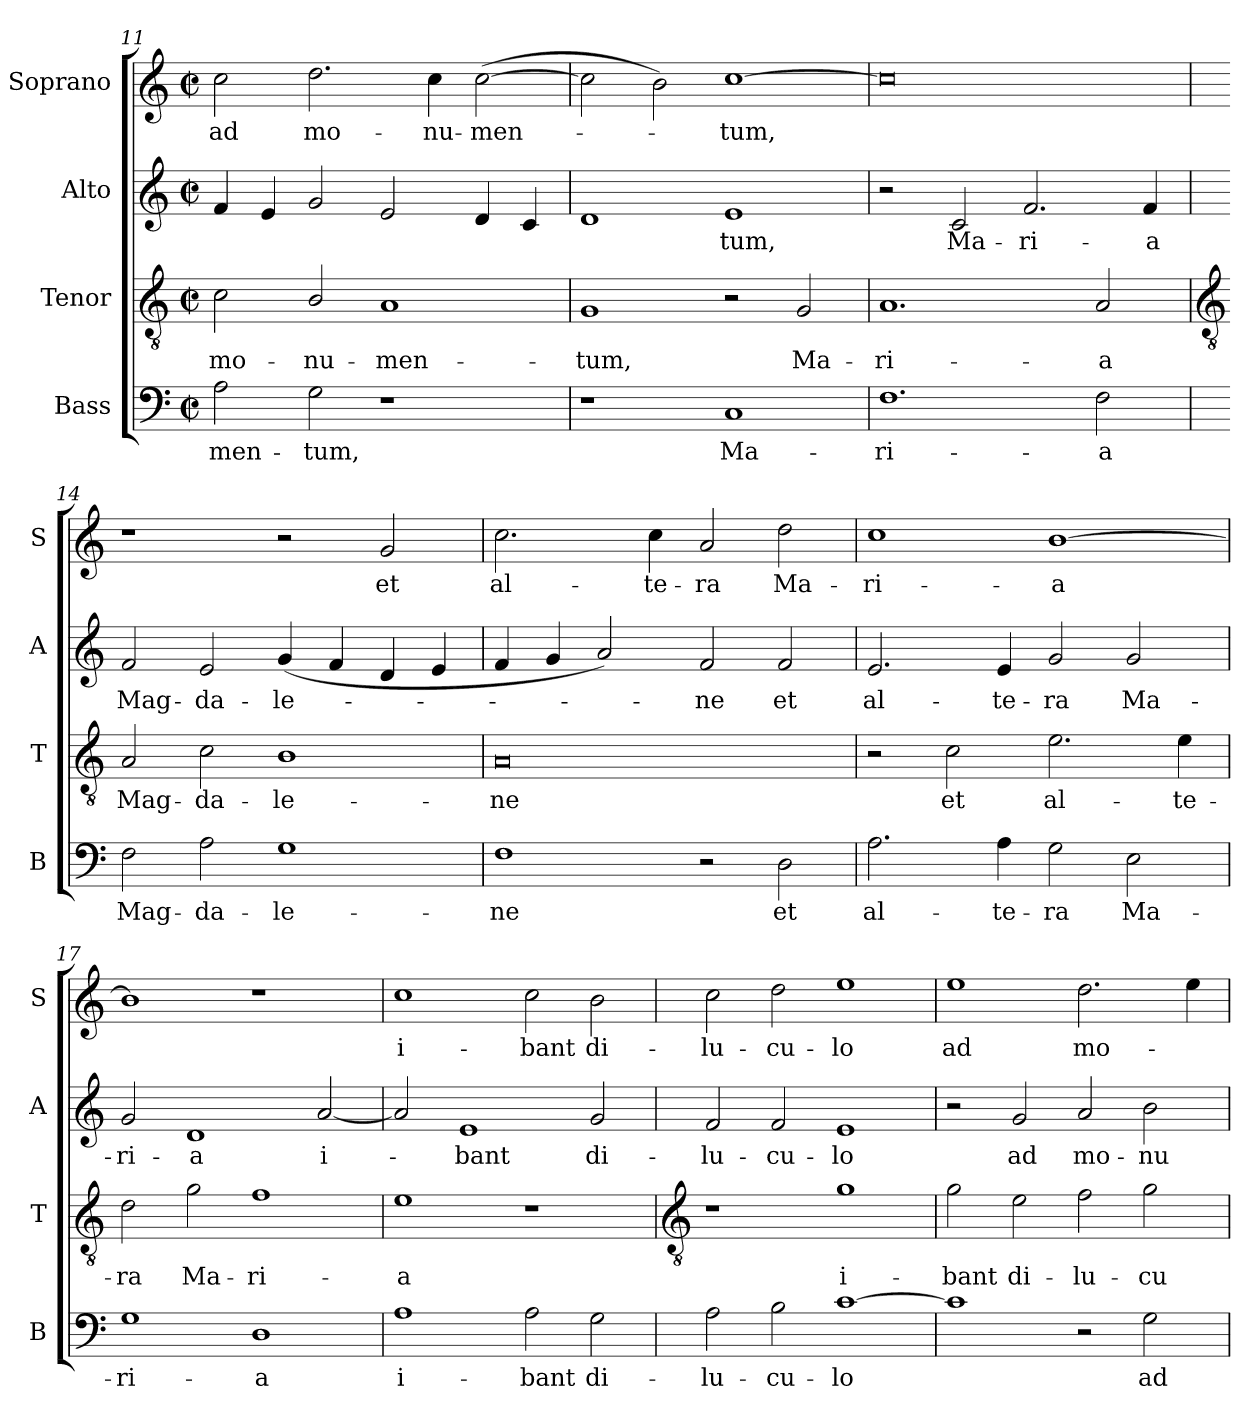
**kern	**text	**kern	**text	**kern	**text	**kern	**text
*part4	*part4	*part3	*part3	*part2	*part2	*part1	*part1
*staff4	*staff4	*staff3	*staff3	*staff2	*staff2	*staff1	*staff1
*I"Bass	*	*I"Tenor	*	*I"Alto	*	*I"Soprano	*
*I'B	*	*I'T	*	*I'A	*	*I'S	*
*clefF4	*	*clefGv2	*	*clefG2	*	*clefG2	*
*k[]	*	*k[]	*	*k[]	*	*k[]	*
*C:	*	*C:	*	*C:	*	*C:	*
*M4/2	*	*M4/2	*	*M4/2	*	*M4/2	*
*met(c|)	*	*met(c|)	*	*met(c|)	*	*met(c|)	*
=11	=11	=11	=11	=11	=11	=11	=11
!	!LO:LY:b	!	!LO:LY:b	!	!	!	!LO:LY:b
2A	-men-	2c	mo-	4f	.	2cc	ad
.	.	.	.	4e	.	.	.
!	!LO:LY:b	!	!LO:LY:b	!	!	!	!LO:LY:b
2G	-tum,	2B/	-nu-	2g	.	2.dd	mo-
!	!	!	!LO:LY:b	!	!	!	!
1r	.	1A	-men-	2e	.	.	.
!	!	!	!	!	!	!	!LO:LY:b
.	.	.	.	.	.	4cc	-nu-
!	!	!	!	!	!	!	!LO:LY:b
.	.	.	.	4d	.	(>[2cc	-men-
.	.	.	.	4c	.	.	.
=12	=12	=12	=12	=12	=12	=12	=12
!	!	!	!LO:LY:b	!	!	!	!
1r	.	1G	-tum,	1d	.	2cc]	.
.	.	.	.	.	.	2b)	.
!	!LO:LY:b	!	!	!	!LO:LY:b	!	!LO:LY:b
1C	Ma-	2r	.	1e	tum,	[1cc	tum,
!	!	!	!LO:LY:b	!	!	!	!
.	.	2G	Ma-	.	.	.	.
=13	=13	=13	=13	=13	=13	=13	=13
!	!LO:LY:b	!	!LO:LY:b	!	!	!	!
1.F	-ri-	1.A	-ri-	2r	.	0cc]	.
!	!	!	!	!	!LO:LY:b	!	!
.	.	.	.	2c	Ma-	.	.
!	!	!	!	!	!LO:LY:b	!	!
.	.	.	.	2.f	-ri-	.	.
!	!LO:LY:b	!	!LO:LY:b	!	!	!	!
2F	-a	2A	-a	.	.	.	.
!	!	!	!	!	!LO:LY:b	!	!
.	.	.	.	4f	-a	.	.
!!LO:LB:g=z
=14	=14	=14	=14	=14	=14	=14	=14
*	*	*clefGv2	*	*	*	*	*
!	!LO:LY:b	!	!LO:LY:b	!	!LO:LY:b	!	!
2F	Mag-	2A	Mag-	2f	Mag-	1r	.
!	!LO:LY:b	!	!LO:LY:b	!	!LO:LY:b	!	!
2A	-da-	2c	-da-	2e	-da-	.	.
!	!LO:LY:b	!	!LO:LY:b	!	!LO:LY:b	!	!
1G	-le-	1B	-le-	(<4g	-le-	2r	.
.	.	.	.	4f	.	.	.
!	!	!	!	!	!	!	!LO:LY:b
.	.	.	.	4d	.	2g	et
.	.	.	.	4e	.	.	.
=15	=15	=15	=15	=15	=15	=15	=15
!	!LO:LY:b	!	!LO:LY:b	!	!	!	!LO:LY:b
1F	-ne	0A	-ne	4f	.	2.cc	al-
.	.	.	.	4g	.	.	.
.	.	.	.	2a)	.	.	.
!	!	!	!	!	!	!	!LO:LY:b
.	.	.	.	.	.	4cc	-te-
!	!	!	!	!	!LO:LY:b	!	!LO:LY:b
2r	.	.	.	2f	ne	2a	-ra
!	!LO:LY:b	!	!	!	!LO:LY:b	!	!LO:LY:b
2D	et	.	.	2f	et	2dd	Ma-
=16	=16	=16	=16	=16	=16	=16	=16
!	!LO:LY:b	!	!	!	!LO:LY:b	!	!LO:LY:b
2.A	al-	2r	.	2.e	al-	1cc	-ri-
!	!	!	!LO:LY:b	!	!	!	!
.	.	2c	et	.	.	.	.
!	!LO:LY:b	!	!	!	!LO:LY:b	!	!
4A	-te-	.	.	4e	-te-	.	.
!	!LO:LY:b	!	!LO:LY:b	!	!LO:LY:b	!	!LO:LY:b
2G	-ra	2.e	al-	2g	-ra	[1b	-a
!	!LO:LY:b	!	!	!	!LO:LY:b	!	!
2E	Ma-	.	.	2g	Ma-	.	.
!	!	!	!LO:LY:b	!	!	!	!
.	.	4e	-te-	.	.	.	.
=17	=17	=17	=17	=17	=17	=17	=17
!	!LO:LY:b	!	!LO:LY:b	!	!LO:LY:b	!	!
1G	-ri-	2d	-ra	2g	-ri-	1b]	.
!	!	!	!LO:LY:b	!	!LO:LY:b	!	!
.	.	2g	Ma-	1d	-a	.	.
!	!LO:LY:b	!	!LO:LY:b	!	!	!	!
1D	-a	1f	-ri-	.	.	1r	.
!	!	!	!	!	!LO:LY:b	!	!
.	.	.	.	[2a	i-	.	.
=18	=18	=18	=18	=18	=18	=18	=18
!	!LO:LY:b	!	!LO:LY:b	!	!	!	!LO:LY:b
1A	i-	1e	-a	2a]	.	1cc	i-
!	!	!	!	!	!LO:LY:b	!	!
.	.	.	.	1e	bant	.	.
!	!LO:LY:b	!	!	!	!	!	!LO:LY:b
2A	-bant	1r	.	.	.	2cc	-bant
!	!LO:LY:b	!	!	!	!LO:LY:b	!	!LO:LY:b
2G	di-	.	.	2g	di-	2b	di-
!!LO:LB:g=z
=19	=19	=19	=19	=19	=19	=19	=19
*	*	*clefGv2	*	*	*	*	*
!	!LO:LY:b	!	!	!	!LO:LY:b	!	!LO:LY:b
2A	-lu-	1r	.	2f	-lu-	2cc	-lu-
!	!LO:LY:b	!	!	!	!LO:LY:b	!	!LO:LY:b
2B	-cu-	.	.	2f	-cu-	2dd	-cu-
!	!LO:LY:b	!	!LO:LY:b	!	!LO:LY:b	!	!LO:LY:b
[1c	-lo	1g	i-	1e	-lo	1ee	-lo
=20	=20	=20	=20	=20	=20	=20	=20
!	!	!	!LO:LY:b	!	!	!	!LO:LY:b
1c]	.	2g	-bant	2r	.	1ee	ad
!	!	!	!LO:LY:b	!	!LO:LY:b	!	!
.	.	2e	di-	2g	ad	.	.
!	!	!	!LO:LY:b	!	!LO:LY:b	!	!LO:LY:b
2r	.	2f	-lu-	2a	mo-	2.dd	mo-
!	!LO:LY:b	!	!LO:LY:b	!	!LO:LY:b	!	!
2G	ad	2g	-cu-	2b	-nu-	.	.
.	.	.	.	.	.	4ee	.
=	=	=	=	=	=	=	=
*-	*-	*-	*-	*-	*-	*-	*-
